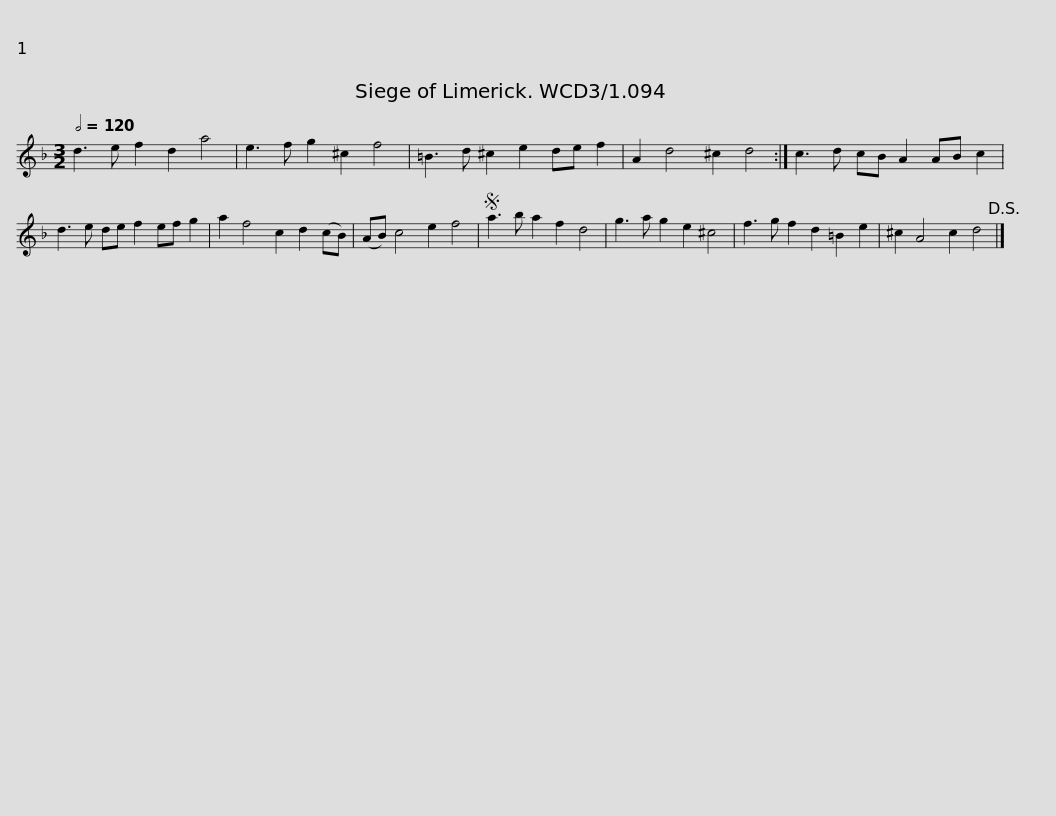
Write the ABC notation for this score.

X:1
L:1/8
Q:1/2=120
M:3/2
I:linebreak $
K:Dmin
V:1 treble
V:1
 d3 e f2 d2 a4 | e3 f g2 ^c2 f4 | =B3 d ^c2 e2 de f2 | A2 d4 ^c2 d4 :| c3 d cB A2 AB c2 |$ %5
 d3 e de f2 ef g2 | a2 f4 c2 d2 (cB) | (AB) c4 e2 f4 |S a3 b a2 f2 d4 | g3 a g2 e2 ^c4 | %10
 f3 g f2 d2 =B2 e2 |$ ^c2 A4 c2 d4!D.S.! |] %12
